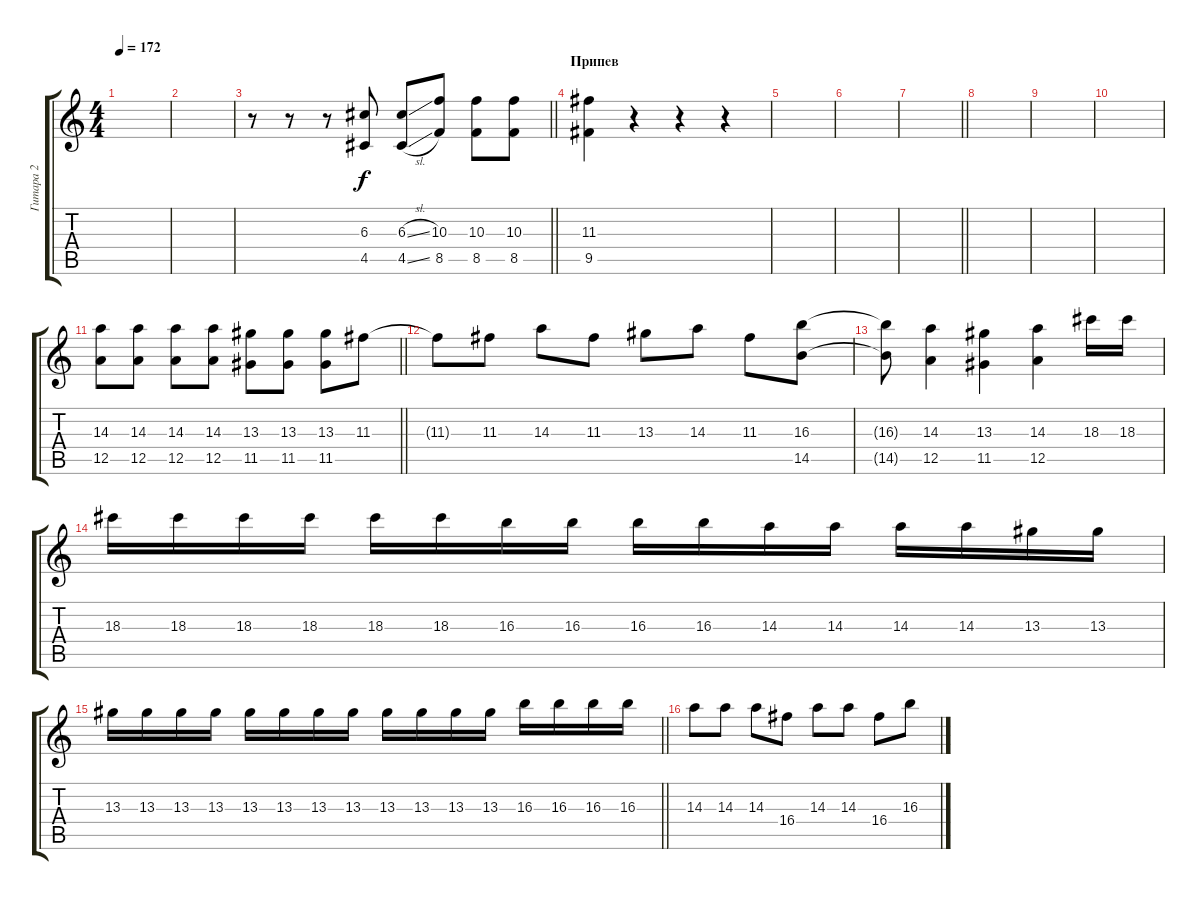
\track ("Гитара 2" "Гитара 2") {instrument overdrivenguitar}
\staff {score tabs}
\tuning (E4 B3 G3 D3 A2 D2) {hide}
\ts (4 4)
\tempo 172
\clef g2
\ks c
|
|
\barLineRight lightlight
r.8 r.8 r.8 (6.3 4.5).8 (6.3{sl} 4.5{sl}).8 (10.3 8.5).8 (10.3 8.5).8 (10.3 8.5).8 |
\section ("" "Припев")
(11.3 9.5).4 r.4 r.4 r.4 |
|
|
\barLineRight lightlight
|
|
|
|
\barLineRight lightlight
(14.3 12.5).8 (14.3 12.5).8 (14.3 12.5).8 (14.3 12.5).8 (13.3 11.5).8 (13.3 11.5).8 (13.3 11.5).8 11.3.8 |
\section ("" "")
11.3{t}.8 11.3.8 14.3.8 11.3.8 13.3.8 14.3.8 11.3.8 (16.3 14.5).8 |
(16.3{t} 14.5{t}).8 (14.3 12.5).4 (13.3 11.5).4 (14.3 12.5).4 18.3.16 18.3.16 |
18.3.16 18.3.16 18.3.16 18.3.16 18.3.16 18.3.16 16.3.16 16.3.16 16.3.16 16.3.16 14.3.16 14.3.16 14.3.16 14.3.16 13.3.16 13.3.16 |
\barLineRight lightlight
13.3.16 13.3.16 13.3.16 13.3.16 13.3.16 13.3.16 13.3.16 13.3.16 13.3.16 13.3.16 13.3.16 13.3.16 16.3.16 16.3.16 16.3.16 16.3.16 |
14.3.8 14.3.8 14.3.8 16.4.8 14.3.8 14.3.8 16.4.8 16.3.8
